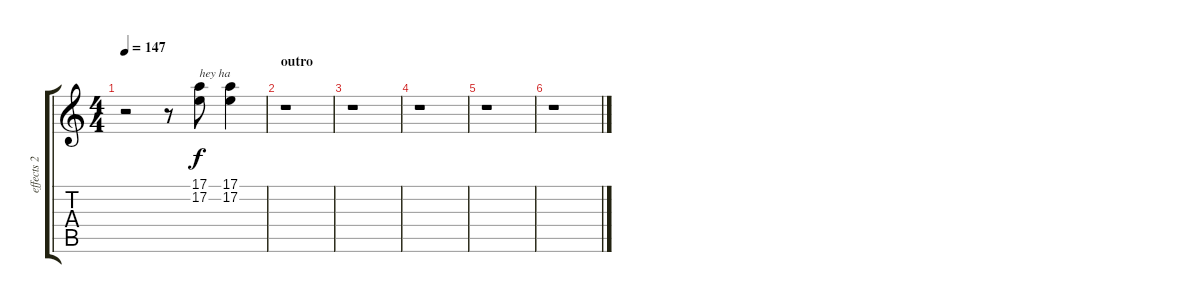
\track ("effects 2" "effects 2") {instrument helicopter}
\staff {score tabs}
\tuning (E4 B3 G3 D3 A2 E2) {hide}
\ts (4 4)
\tempo 147
\clef g2
\ks c
r.2{dy f} r.8 (17.1 17.2).8{txt "hey ha" instrument orchestrahit} (17.1 17.2).4 |
\section ("" "outro")
r.1 |
r.1 |
r.1 |
r.1 |
r.1
